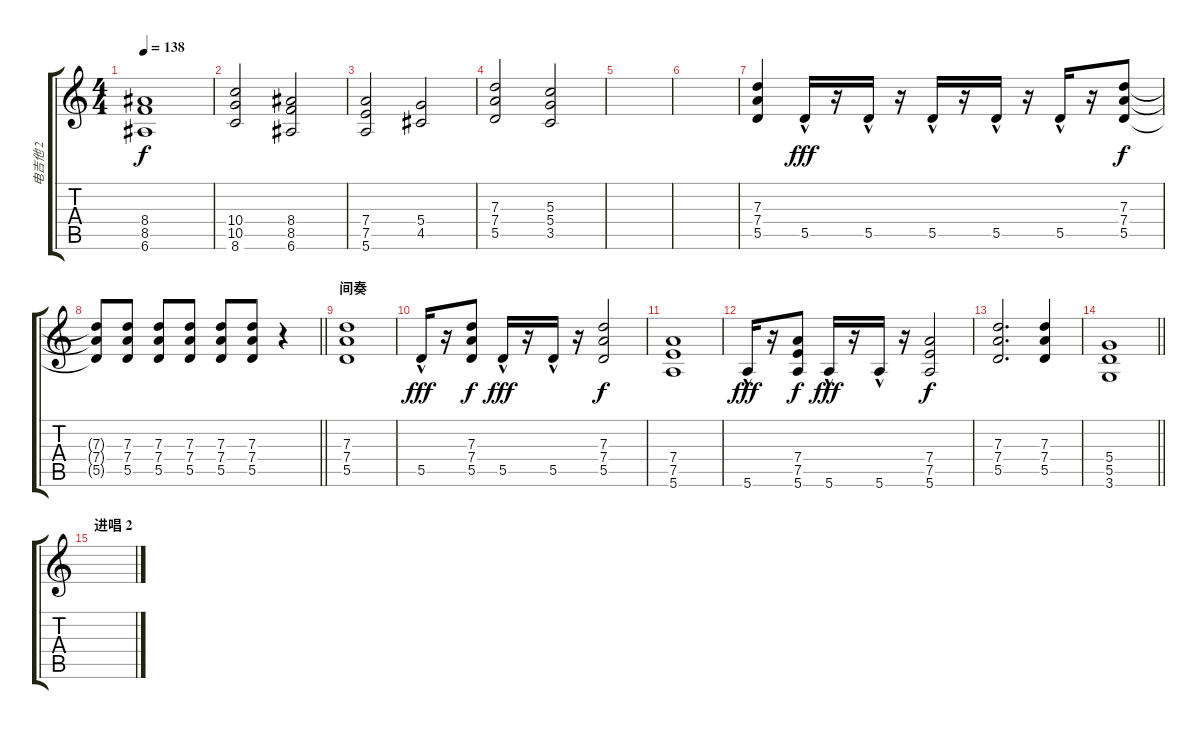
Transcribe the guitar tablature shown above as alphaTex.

\track ("电吉他 2" "电吉他 2") {instrument distortionguitar}
\staff {score tabs}
\tuning (E4 B3 G3 D3 A2 E2) {hide}
\ts (4 4)
\tempo 138
\clef g2
\ks c
(8.4{t} 8.5{t} 6.6{t}).1{dy f} |
(10.4 10.5 8.6).2 (8.4 8.5 6.6).2 |
(7.4 7.5 5.6).2 (5.4 4.5).2 |
(7.3 7.4 5.5).2 (5.3 5.4 3.5).2 |
|
|
(7.3 7.4 5.5).4 5.5{hac}.16{dy fff} r.16 5.5{hac}.16 r.16 5.5{hac}.16 r.16 5.5{hac}.16 r.16 5.5{hac}.16 r.16 (7.3 7.4 5.5).8{dy f} |
\barLineRight lightlight
(7.3{t} 7.4{t} 5.5{t}).8 (7.3 7.4 5.5).8 (7.3 7.4 5.5).8 (7.3 7.4 5.5).8 (7.3 7.4 5.5).8 (7.3 7.4 5.5).8 r.4 |
\section ("" "间奏")
(7.3 7.4 5.5).1 |
5.5{hac}.16{dy fff} r.16 (7.3 7.4 5.5).8{dy f} 5.5{hac}.16{dy fff} r.16 5.5{hac}.16 r.16 (7.3 7.4 5.5).2{dy f} |
(7.4 7.5 5.6).1 |
5.6{hac}.16{dy fff} r.16 (7.4 7.5 5.6).8{dy f} 5.6{hac}.16{dy fff} r.16 5.6{hac}.16 r.16 (7.4 7.5 5.6).2{dy f} |
(7.3 7.4 5.5).2{d} (7.3 7.4 5.5).4 |
\barLineRight lightlight
(5.4 5.5 3.6).1 |
\section ("" "进唱 2")
